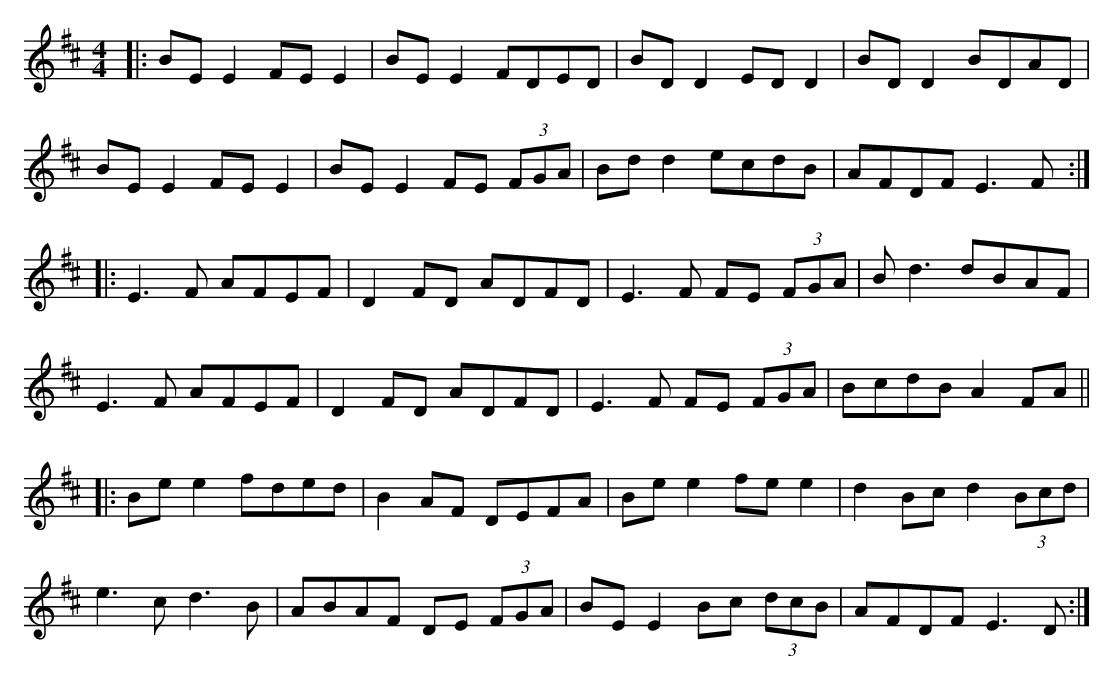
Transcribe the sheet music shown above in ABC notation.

X:1
M:4/4
K:Edor
|:BE E2 FE E2|BE E2 FDED|BD D2 ED D2|BD D2 BDAD|
BE E2 FE E2|BE E2 FE (3FGA|Bd d2 ecdB|AFDF E3F:|
|:E3F AFEF|D2FD ADFD|E3F FE (3FGA|Bd3 dBAF|
E3F AFEF|D2FD ADFD|E3F FE (3FGA|BcdB A2 FA||
|:Be e2 fded|B2 AF DEFA|Be e2 fe e2|d2 Bc d2 (3Bcd|
e3c d3B|ABAF DE (3FGA|BE E2 Bc (3dcB|AFDF E3D:|
